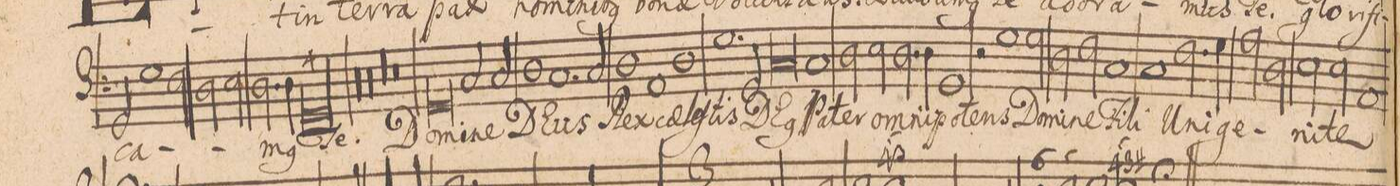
**kern	**text	**fba
*I"BASSVS.	*	*
*clefF4	*	*
*k[]	*	*
*met(c|)	*	*
*M2/1	*	*
2GG/	-ca-	.
1G\	.	.
2F\	.	.
=22-	=22-	=22-
2D\	.	.
2E\	.	.
2.D\	.	.
4D\	-m(us)	.
=23-	=23-	=23-
00GG/	Te.	.
=24-	=24-	=24-
=25-	=25-	=25-
00r	.	.
=26-	=26-	=26-
=27-	=27-	=27-
00r	.	.
=28-	=28-	=28-
=29-	=29-	=29-
00rG	.	.
=30-	=30-	=30-
=31-	=31-	=31-
0r	.	.
=32-	=32-	=32-
0GG/	Do-	.
=33-	=33-	=33-
2C/	-mi-	.
2C/	-ne	.
1D\	De-	.
=34-	=34-	=34-
1.C/	-us	.
2C/	Rex	.
=35-	=35-	=35-
1D\	cae-	.
1AA/	.	.
=36-	=36-	=36-
1D\	-le-	.
1.G\	-ſtis	.
=37-	=37-	=37-
2GG/	DE-	.
0C/	-(us)	.
=38-	=38-	=38-
1C/	Pa-	.
=39-	=39-	=39-
2D\	-ter	.
2E\	o-	.
2.D\	-mni-	.
4D\	-po-	.
=40-	=40-	=40-
1GG/	-tens	.
2r	.	.
1G\	Do-	.
=41-	=41-	=41-
2G\	-mi-	.
2D\	-ne	.
2F\	Fi-	.
=42-	=42-	=42-
1C/	-li	.
1C/	U-	.
=43-	=43-	=43-
2.F\	-ni-	.
4G\	.	.
2A\	-ge-	.
2D\	.	.
=44-	=44-	=44-
2E\	.	.
2E\	-ni-	.
1AA/	-te	.
=45-	=45-	=45-
*-	*-	*-
